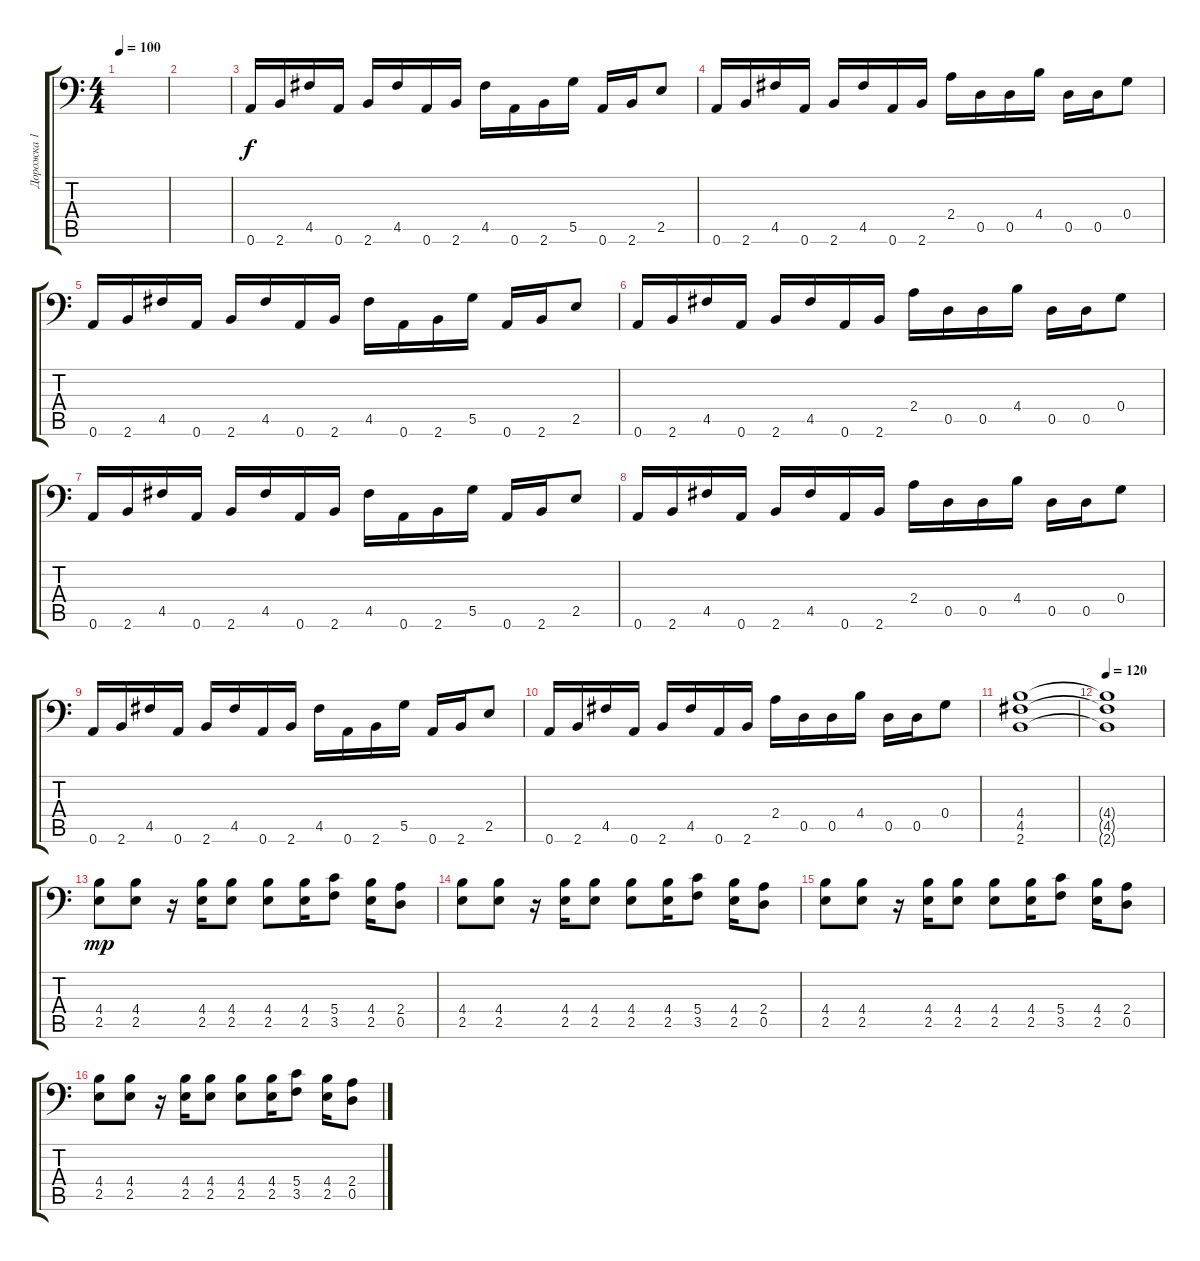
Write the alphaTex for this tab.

\track ("Дорожка 1" "Дорожка 1") {instrument distortionguitar}
\staff {score tabs}
\tuning (A3 E3 C3 G2 D2 A1) {hide}
\ts (4 4)
\tempo 100
\clef f4
\ks c
|
|
0.6.16 2.6.16 4.5.16 0.6.16 2.6.16 4.5.16 0.6.16 2.6.16 4.5.16 0.6.16 2.6.16 5.5.16 0.6.16 2.6.16 2.5.8 |
0.6.16 2.6.16 4.5.16 0.6.16 2.6.16 4.5.16 0.6.16 2.6.16 2.4.16 0.5.16 0.5.16 4.4.16 0.5.16 0.5.16 0.4.8 |
0.6.16 2.6.16 4.5.16 0.6.16 2.6.16 4.5.16 0.6.16 2.6.16 4.5.16 0.6.16 2.6.16 5.5.16 0.6.16 2.6.16 2.5.8 |
0.6.16 2.6.16 4.5.16 0.6.16 2.6.16 4.5.16 0.6.16 2.6.16 2.4.16 0.5.16 0.5.16 4.4.16 0.5.16 0.5.16 0.4.8 |
0.6.16 2.6.16 4.5.16 0.6.16 2.6.16 4.5.16 0.6.16 2.6.16 4.5.16 0.6.16 2.6.16 5.5.16 0.6.16 2.6.16 2.5.8 |
0.6.16 2.6.16 4.5.16 0.6.16 2.6.16 4.5.16 0.6.16 2.6.16 2.4.16 0.5.16 0.5.16 4.4.16 0.5.16 0.5.16 0.4.8 |
0.6.16 2.6.16 4.5.16 0.6.16 2.6.16 4.5.16 0.6.16 2.6.16 4.5.16 0.6.16 2.6.16 5.5.16 0.6.16 2.6.16 2.5.8 |
0.6.16 2.6.16 4.5.16 0.6.16 2.6.16 4.5.16 0.6.16 2.6.16 2.4.16 0.5.16 0.5.16 4.4.16 0.5.16 0.5.16 0.4.8 |
(4.4 4.5 2.6).1 |
\tempo 120
(4.4{t} 4.5{t} 2.6{t}).1 |
(4.4 2.5).8{dy mp} (4.4 2.5).8 r.16 (4.4 2.5).16 (4.4 2.5).8 (4.4 2.5).8 (4.4 2.5).16 (5.4 3.5).8 (4.4 2.5).16 (2.4 0.5).8 |
(4.4 2.5).8 (4.4 2.5).8 r.16 (4.4 2.5).16 (4.4 2.5).8 (4.4 2.5).8 (4.4 2.5).16 (5.4 3.5).8 (4.4 2.5).16 (2.4 0.5).8 |
(4.4 2.5).8 (4.4 2.5).8 r.16 (4.4 2.5).16 (4.4 2.5).8 (4.4 2.5).8 (4.4 2.5).16 (5.4 3.5).8 (4.4 2.5).16 (2.4 0.5).8 |
(4.4 2.5).8 (4.4 2.5).8 r.16 (4.4 2.5).16 (4.4 2.5).8 (4.4 2.5).8 (4.4 2.5).16 (5.4 3.5).8 (4.4 2.5).16 (2.4 0.5).8
